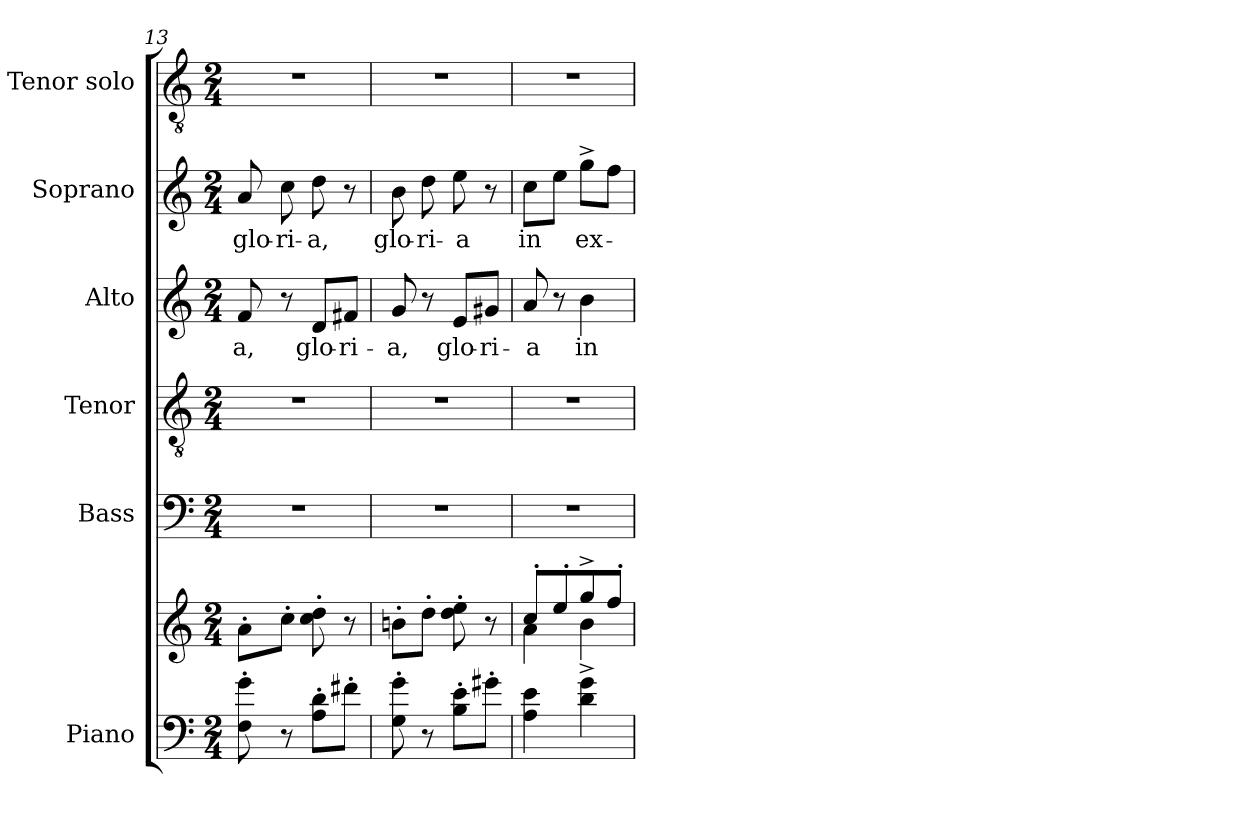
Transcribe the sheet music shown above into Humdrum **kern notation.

**kern	**kern	**kern	**kern	**kern	**text	**kern	**text	**kern
*part6	*part6	*part5	*part4	*part3	*part3	*part2	*part2	*part1
*staff7	*staff6	*staff5	*staff4	*staff3	*staff3	*staff2	*staff2	*staff1
*I"Piano	*	*I"Bass	*I"Tenor	*I"Alto	*	*I"Soprano	*	*I"Tenor solo
*I'Pno.	*	*I'B.	*I'T.	*I'A.	*	*I'S.	*	*I'T.s
*clefF4	*clefG2	*clefF4	*clefGv2	*clefG2	*	*clefG2	*	*clefGv2
*k[]	*k[]	*k[]	*k[]	*k[]	*	*k[]	*	*k[]
*M2/4	*M2/4	*M2/4	*M2/4	*M2/4	*	*M2/4	*	*M2/4
=13	=13	=13	=13	=13	=13	=13	=13	=13
!	!	!	!	!	!LO:LY:b	!	!LO:LY:b	!
8F\' 8g\'	8a'\L	2r	2r	8f/	-a,	8a/	glo-	2r
!	!	!	!	!	!	!	!LO:LY:b	!
8r	8cc'\J	.	.	8r	.	8cc\	-ri-	.
!	!	!	!	!	!LO:LY:b	!	!LO:LY:b	!
8A\' 8d\'L	8cc\' 8dd\'	.	.	8d/L	glo-	8dd\	-a,	.
!	!	!	!	!	!LO:LY:b	!	!	!
8f#X'\J	8r	.	.	8f#X/J	-ri-	8r	.	.
=14	=14	=14	=14	=14	=14	=14	=14	=14
!	!	!	!	!	!LO:LY:b	!	!LO:LY:b	!
8G\' 8g\'	8bni'\L	2r	2r	8g/	-a,	8b\	glo-	2r
!	!	!	!	!	!	!	!LO:LY:b	!
8r	8dd'\J	.	.	8r	.	8dd\	-ri-	.
!	!	!	!	!	!LO:LY:b	!	!LO:LY:b	!
8B\' 8e\'L	8dd\' 8ee\'	.	.	8e/L	glo-	8ee\	-a	.
!	!	!	!	!	!LO:LY:b	!	!	!
8g#X'\J	8r	.	.	8g#X/J	-ri-	8r	.	.
!!LO:LB:g=z
=15	=15	=15	=15	=15	=15	=15	=15	=15
*	*^	*	*	*	*	*	*	*
!	!	!	!	!	!	!LO:LY:b	!	!LO:LY:b	!
4A\ 4e\	8cc'/L	4a\	2r	2r	8a/	-a	8cc\L	in	2r
.	8ee'/	.	.	.	8r	.	8ee\J	.	.
!	!	!	!	!	!	!LO:LY:b	!	!LO:LY:b	!
4d\^ 4g\^	8gg^/	4b\	.	.	4b\	in	8gg^\L	ex-	.
.	8ff'/J	.	.	.	.	.	8ff\J	.	.
*	*v	*v	*	*	*	*	*	*	*
=	=	=	=	=	=	=	=	=
*-	*-	*-	*-	*-	*-	*-	*-	*-
